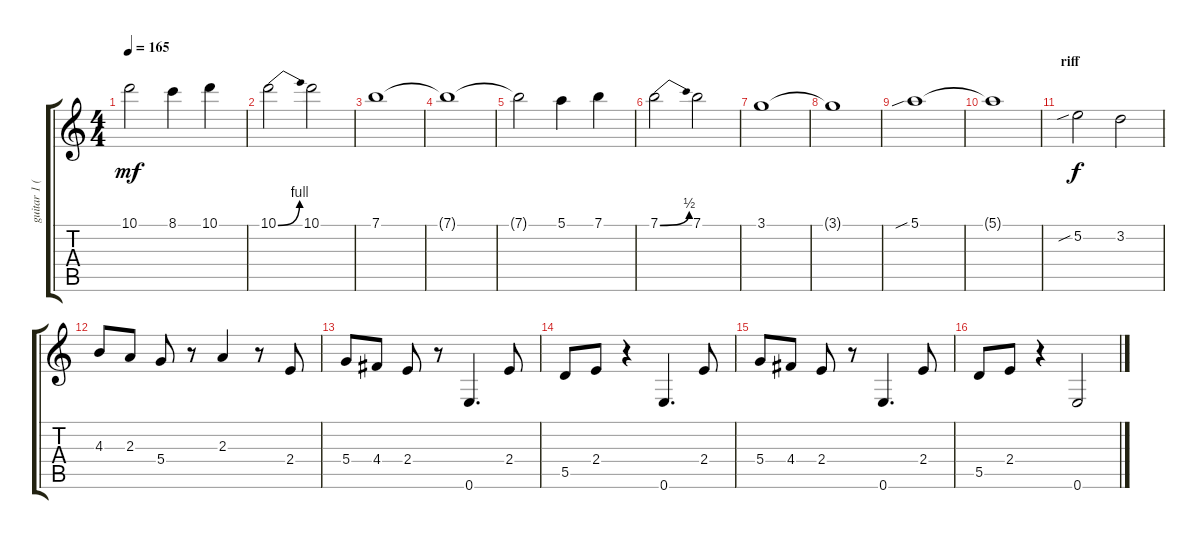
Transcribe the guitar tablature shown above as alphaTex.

\track ("guitar 1 (Blackmore)" "guitar 1 (") {instrument distortionguitar}
\staff {score tabs}
\tuning (E4 B3 G3 D3 A2 E2) {hide}
\ts (4 4)
\tempo 165
\clef g2
\ks c
10.1{t}.2{dy mf} 8.1.4 10.1.4 |
10.1{be (bend 0 0 60 4)}.2 10.1.2 |
7.1.1 |
7.1{t}.1 |
7.1{t}.2 5.1.4 7.1.4 |
7.1{be (bend 0 0 60 2)}.2 7.1.2 |
3.1.1 |
3.1{t}.1 |
5.1{sib}.1 |
5.1{t}.1 |
\section ("" "riff")
5.2{sib}.2{dy f} 3.2.2 |
4.3.8 2.3.8 5.4.8 r.8 2.3.4 r.8 2.4.8 |
5.4.8 4.4.8 2.4.8 r.8 0.6.4{d} 2.4.8 |
5.5.8 2.4.8 r.4 0.6.4{d} 2.4.8 |
5.4.8 4.4.8 2.4.8 r.8 0.6.4{d} 2.4.8 |
5.5.8 2.4.8 r.4 0.6.2
